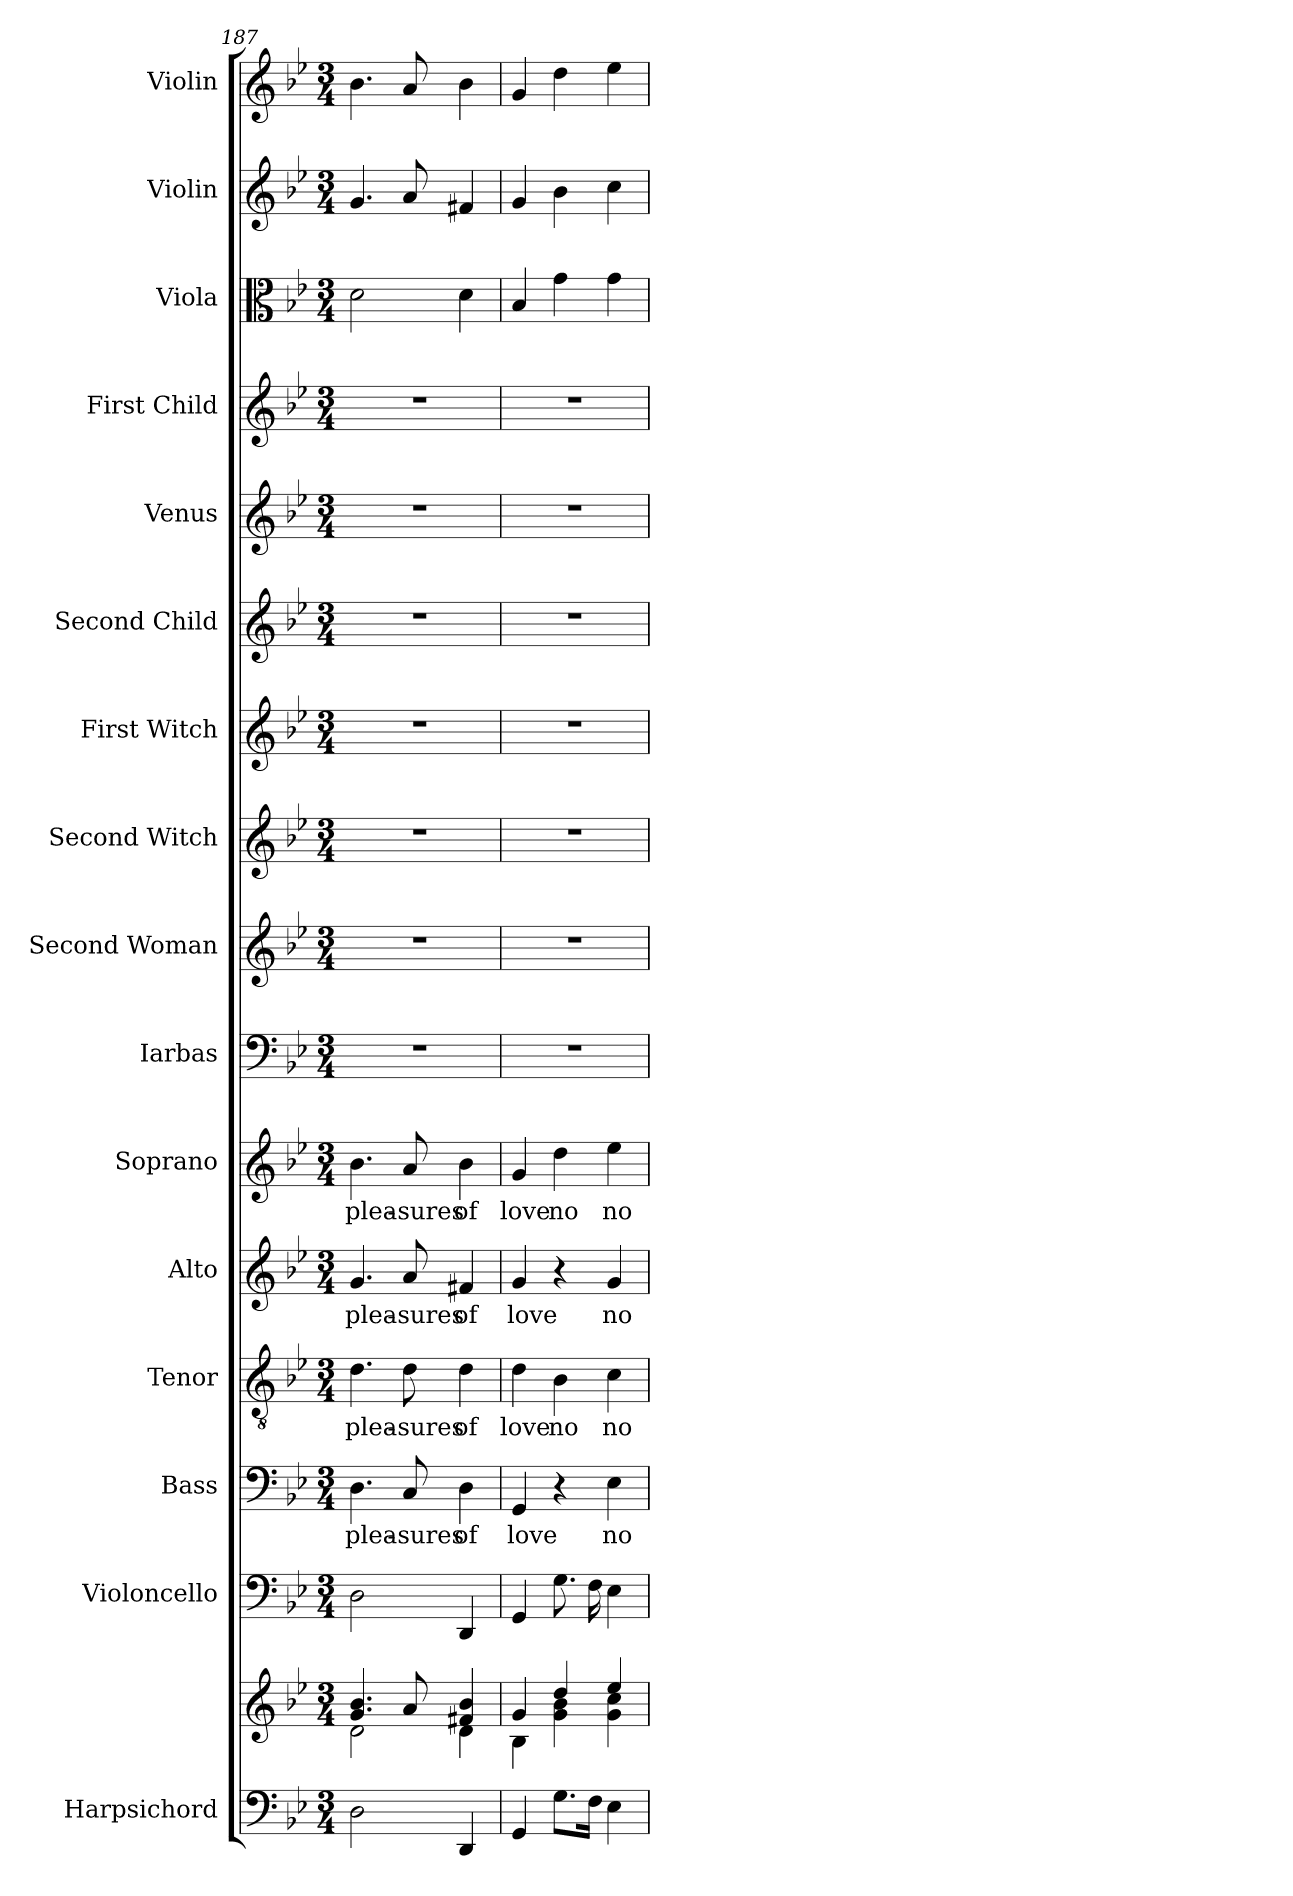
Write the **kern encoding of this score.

**kern	**kern	**kern	**kern	**text	**kern	**text	**kern	**text	**kern	**text	**kern	**kern	**kern	**kern	**kern	**kern	**kern	**kern	**kern	**kern
*part16	*part16	*part15	*part14	*part14	*part13	*part13	*part12	*part12	*part11	*part11	*part10	*part9	*part8	*part7	*part6	*part5	*part4	*part3	*part2	*part1
*staff17	*staff16	*staff15	*staff14	*staff14	*staff13	*staff13	*staff12	*staff12	*staff11	*staff11	*staff10	*staff9	*staff8	*staff7	*staff6	*staff5	*staff4	*staff3	*staff2	*staff1
*I"Harpsichord	*	*I"Violoncello	*I"Bass	*	*I"Tenor	*	*I"Alto	*	*I"Soprano	*	*I"Iarbas	*I"Second Woman	*I"Second Witch	*I"First Witch	*I"Second Child	*I"Venus	*I"First Child	*I"Viola	*I"Violin	*I"Violin
*I'Hch.	*	*I'Vc.	*I'B.	*	*I'T.	*	*I'A.	*	*I'S.	*	*I'I.	*I'2W	*I'W2.	*I'W1	*I'C2.	*I'V.	*I'C1	*I'Vla.	*I'Vln.	*I'Vln.
*clefF4	*clefG2	*clefF4	*clefF4	*	*clefGv2	*	*clefG2	*	*clefG2	*	*clefF4	*clefG2	*clefG2	*clefG2	*clefG2	*clefG2	*clefG2	*clefC3	*clefG2	*clefG2
*k[b-e-]	*k[b-e-]	*k[b-e-]	*k[b-e-]	*	*k[b-e-]	*	*k[b-e-]	*	*k[b-e-]	*	*k[b-e-]	*k[b-e-]	*k[b-e-]	*k[b-e-]	*k[b-e-]	*k[b-e-]	*k[b-e-]	*k[b-e-]	*k[b-e-]	*k[b-e-]
*M3/4	*M3/4	*M3/4	*M3/4	*	*M3/4	*	*M3/4	*	*M3/4	*	*M3/4	*M3/4	*M3/4	*M3/4	*M3/4	*M3/4	*M3/4	*M3/4	*M3/4	*M3/4
=187	=187	=187	=187	=187	=187	=187	=187	=187	=187	=187	=187	=187	=187	=187	=187	=187	=187	=187	=187	=187
*	*^	*	*	*	*	*	*	*	*	*	*	*	*	*	*	*	*	*	*	*
!	!	!	!	!	!LO:LY:b	!	!LO:LY:b	!	!LO:LY:b	!	!LO:LY:b	!	!	!	!	!	!	!	!	!	!
2D\	4.g/ 4.b-/	2d\	2D\	4.D\	plea-	4.d\	plea-	4.g/	plea-	4.b-\	-plea-	2.r	2.r	2.r	2.r	2.r	2.r	2.r	2d\	4.g/	4.b-\
!	!	!	!	!	!LO:LY:b	!	!LO:LY:b	!	!LO:LY:b	!	!LO:LY:b	!	!	!	!	!	!	!	!	!	!
.	8a/	.	.	8C/	-sures	8d\	-sures	8a/	-sures	8a/	-sures	.	.	.	.	.	.	.	.	8a/	8a/
!	!	!	!	!	!LO:LY:b	!	!LO:LY:b	!	!LO:LY:b	!	!LO:LY:b	!	!	!	!	!	!	!	!	!	!
4DD/	4f#X/ 4b-/	4d\	4DD/	4D\	of	4d\	of	4f#X/	of	4b-\	of	.	.	.	.	.	.	.	4d\	4f#X/	4b-\
=188	=188	=188	=188	=188	=188	=188	=188	=188	=188	=188	=188	=188	=188	=188	=188	=188	=188	=188	=188	=188	=188
!	!	!	!	!	!LO:LY:b	!	!LO:LY:b	!	!LO:LY:b	!	!LO:LY:b	!	!	!	!	!	!	!	!	!	!
4GG/	4g/	4B-\	4GG/	4GG/	love	4d\	love	4g/	love	4g/	love	2.r	2.r	2.r	2.r	2.r	2.r	2.r	4B-/	4g/	4g/
!	!	!	!	!	!	!	!LO:LY:b	!	!	!	!LO:LY:b	!	!	!	!	!	!	!	!	!	!
8.G\L	4dd/	4g\ 4b-\	8.G\	4r	.	4B-\	no	4r	.	4dd\	no	.	.	.	.	.	.	.	4g\	4b-\	4dd\
16F\Jk	.	.	16F\	.	.	.	.	.	.	.	.	.	.	.	.	.	.	.	.	.	.
!	!	!	!	!	!LO:LY:b	!	!LO:LY:b	!	!LO:LY:b	!	!LO:LY:b	!	!	!	!	!	!	!	!	!	!
4E-\	4ee-/	4g\ 4cc\	4E-\	4E-\	no	4c\	no	4g/	no	4ee-\	no	.	.	.	.	.	.	.	4g\	4cc\	4ee-\
*	*v	*v	*	*	*	*	*	*	*	*	*	*	*	*	*	*	*	*	*	*	*
=	=	=	=	=	=	=	=	=	=	=	=	=	=	=	=	=	=	=	=	=
*-	*-	*-	*-	*-	*-	*-	*-	*-	*-	*-	*-	*-	*-	*-	*-	*-	*-	*-	*-	*-
